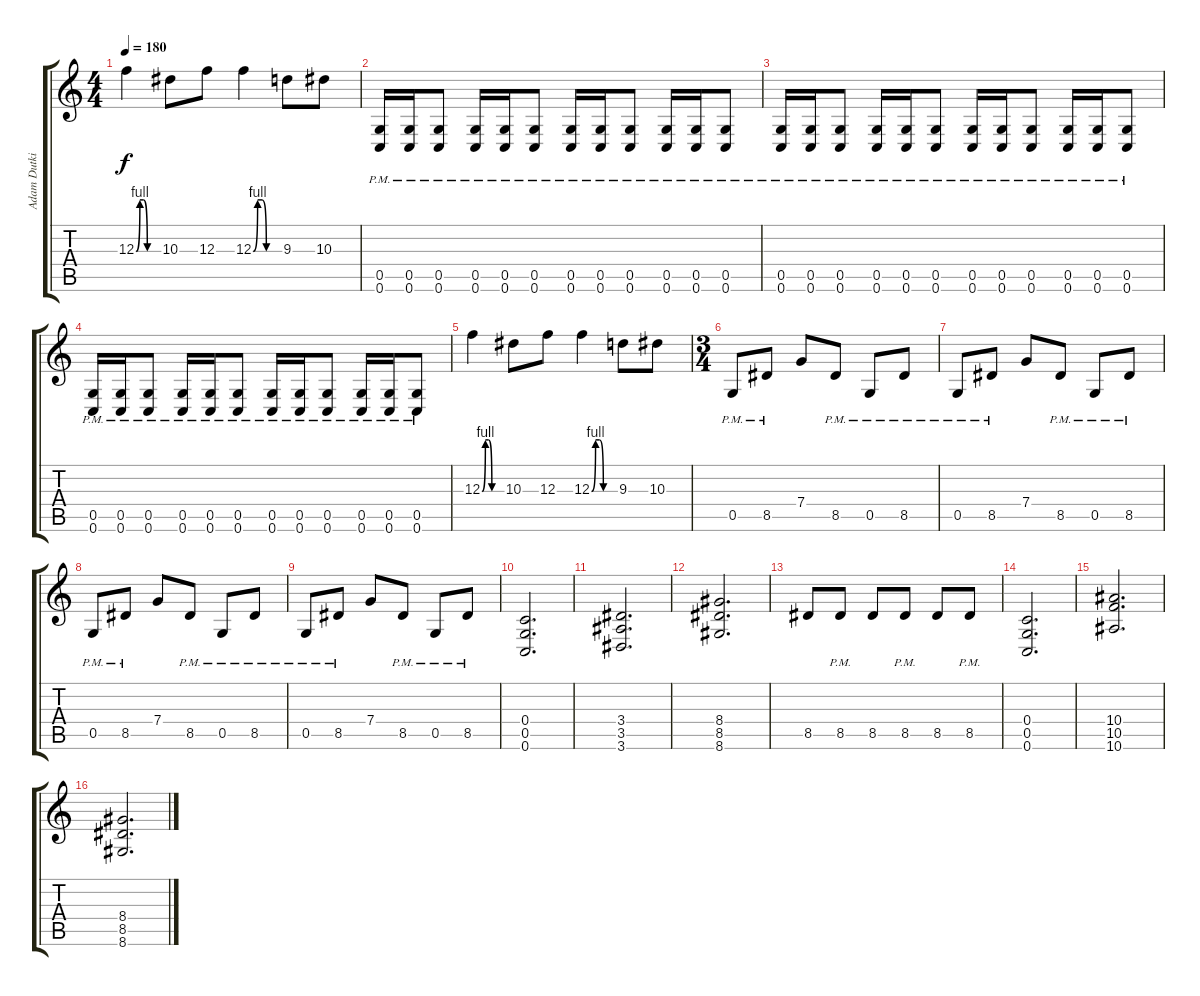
\track ("Adam Dutkiewicz" "Adam Dutki") {instrument distortionguitar}
\staff {score tabs}
\tuning (D4 A3 F3 C3 G2 C2) {hide}
\ts (4 4)
\tempo 180
\clef g2
\ks c
12.3{be (custom 0 0 10 4 20 4 30 0 60 0)}.4{dy f} 10.3.8 12.3.8 12.3{be (custom 0 0 10 4 20 4 30 0 60 0)}.4 9.3.8 10.3.8 |
(0.5{pm} 0.6{pm}).16 (0.5{pm} 0.6{pm}).16 (0.5{pm} 0.6{pm}).8 (0.5{pm} 0.6{pm}).16 (0.5{pm} 0.6{pm}).16 (0.5{pm} 0.6{pm}).8 (0.5{pm} 0.6{pm}).16 (0.5{pm} 0.6{pm}).16 (0.5{pm} 0.6{pm}).8 (0.5{pm} 0.6{pm}).16 (0.5{pm} 0.6{pm}).16 (0.5{pm} 0.6{pm}).8 |
(0.5{pm} 0.6{pm}).16 (0.5{pm} 0.6{pm}).16 (0.5{pm} 0.6{pm}).8 (0.5{pm} 0.6{pm}).16 (0.5{pm} 0.6{pm}).16 (0.5{pm} 0.6{pm}).8 (0.5{pm} 0.6{pm}).16 (0.5{pm} 0.6{pm}).16 (0.5{pm} 0.6{pm}).8 (0.5{pm} 0.6{pm}).16 (0.5{pm} 0.6{pm}).16 (0.5{pm} 0.6{pm}).8 |
(0.5{pm} 0.6{pm}).16 (0.5{pm} 0.6{pm}).16 (0.5{pm} 0.6{pm}).8 (0.5{pm} 0.6{pm}).16 (0.5{pm} 0.6{pm}).16 (0.5{pm} 0.6{pm}).8 (0.5{pm} 0.6{pm}).16 (0.5{pm} 0.6{pm}).16 (0.5{pm} 0.6{pm}).8 (0.5{pm} 0.6{pm}).16 (0.5{pm} 0.6{pm}).16 (0.5{pm} 0.6{pm}).8 |
12.3{be (custom 0 0 10 4 20 4 30 0 60 0)}.4 10.3.8 12.3.8 12.3{be (custom 0 0 10 4 20 4 30 0 60 0)}.4 9.3.8 10.3.8 |
\ts (3 4)
0.5{pm}.8 8.5{pm}.8 7.4.8 8.5{pm}.8 0.5{pm}.8 8.5{pm}.8 |
0.5{pm}.8 8.5{pm}.8 7.4.8 8.5{pm}.8 0.5{pm}.8 8.5{pm}.8 |
0.5{pm}.8 8.5{pm}.8 7.4.8 8.5{pm}.8 0.5{pm}.8 8.5{pm}.8 |
0.5{pm}.8 8.5{pm}.8 7.4.8 8.5{pm}.8 0.5{pm}.8 8.5{pm}.8 |
(0.4 0.5 0.6).2{d} |
(3.4 3.5 3.6).2{d} |
(8.4 8.5 8.6).2{d} |
8.5.8 8.5{pm}.8 8.5.8 8.5{pm}.8 8.5.8 8.5{pm}.8 |
(0.4 0.5 0.6).2{d} |
(10.4 10.5 10.6).2{d} |
(8.4 8.5 8.6).2{d}
